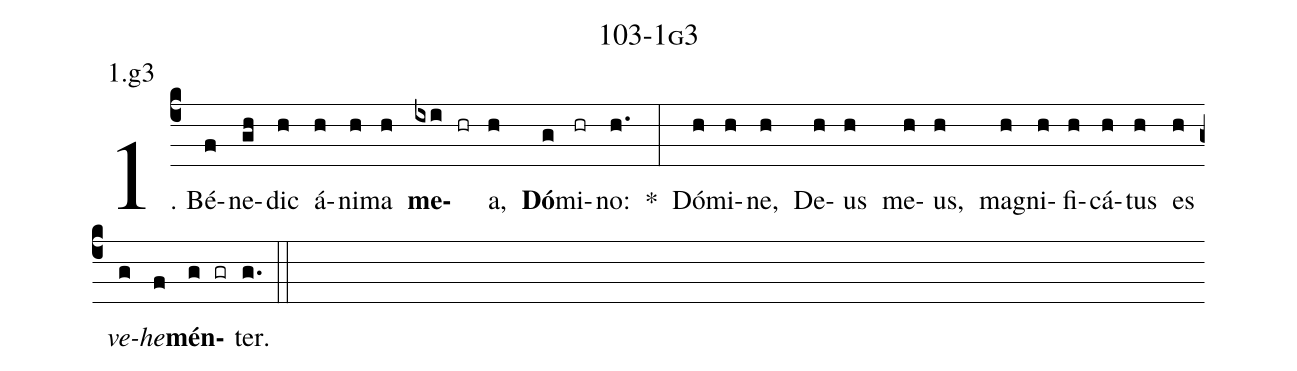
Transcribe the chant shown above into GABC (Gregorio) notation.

name: 103-1g3;
annotation: 1.g3;
%%
(c4)1. Bé(f)ne(gh)dic(h) á(h)ni(h)ma(h) <b>me</b>(ixi hr)a,(h) <b>Dó</b>(g)mi(hr)no:(h.) *(:) Dó(h)mi(h)ne,(h) De(h)us(h) me(h)us,(h) ma(h)gni(h)fi(h)cá(h)tus(h) es(h) <i>ve</i>(g)<i>he</i>(f)<b>mén</b>(g gr)ter.(g.) (::)
